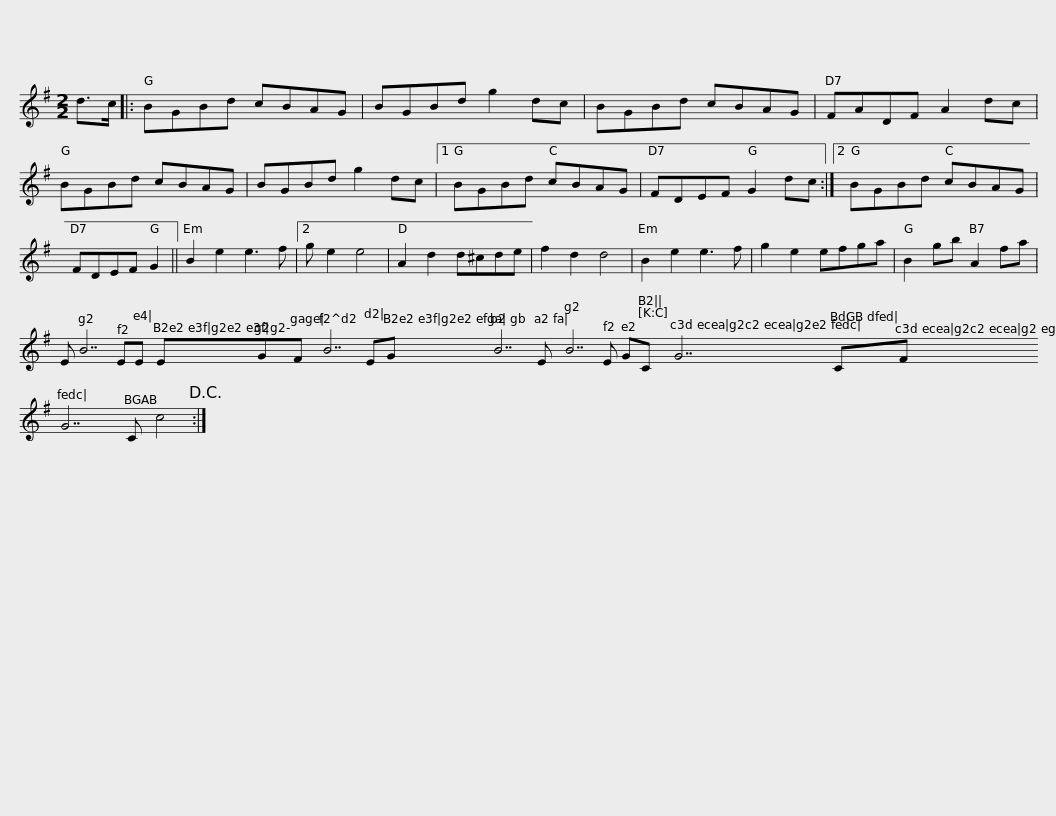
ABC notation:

X:1
L:1/8
M:2/2
I:linebreak $
K:G
V:1 treble
V:1
 d>c |: BGBd cBAG | BGBd g2 dc | BGBd cBAG | FADF A2 dc | %5
 BGBd cBAG |$ BGBd g2 dc |1 BGBd cBAG | FDEF G2 dc :|2 BGBd cBAG | %10
 FDEF G2 || B2 e2 e3 f |2 g e2 e4 |$ A2 d2 d^cde | f2 d2 d4 | %15
 B2 e2 e3 f | g2 e2 efga | B2 gb A2 fa |$ E B7 EE EGF B7 EG B7 E B7 E GC G7 CF G7 C c4!D.C.! :| %19
